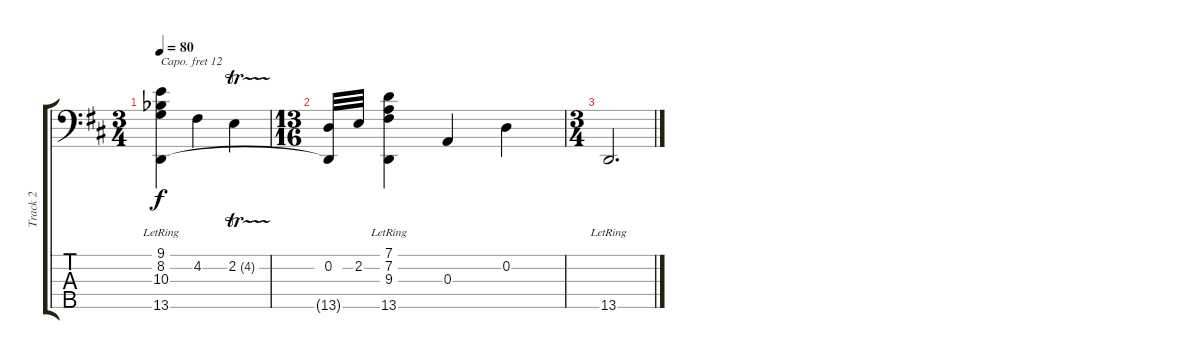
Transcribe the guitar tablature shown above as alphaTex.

\track ("Track 2" "Track 2") {instrument acousticgrandpiano}
\staff {score tabs}
\capo 12
\tuning (G2 D2 A1 E1 Db0) {hide}
\ts (3 4)
\tempo 80
\clef f4
\ks d
(9.1{lr} 8.2{lr acc b} 10.3 13.5{lr}).4{dy f} 4.2.4 2.2{tr (4 32)}.4 |
\ts (13 16)
(0.2 13.5{t}).32 2.2.32 (7.1{lr} 7.2{lr} 9.3{lr} 13.5).4 0.3.4 0.2.4 |
\ts (3 4)
13.5{lr}.2{d}
